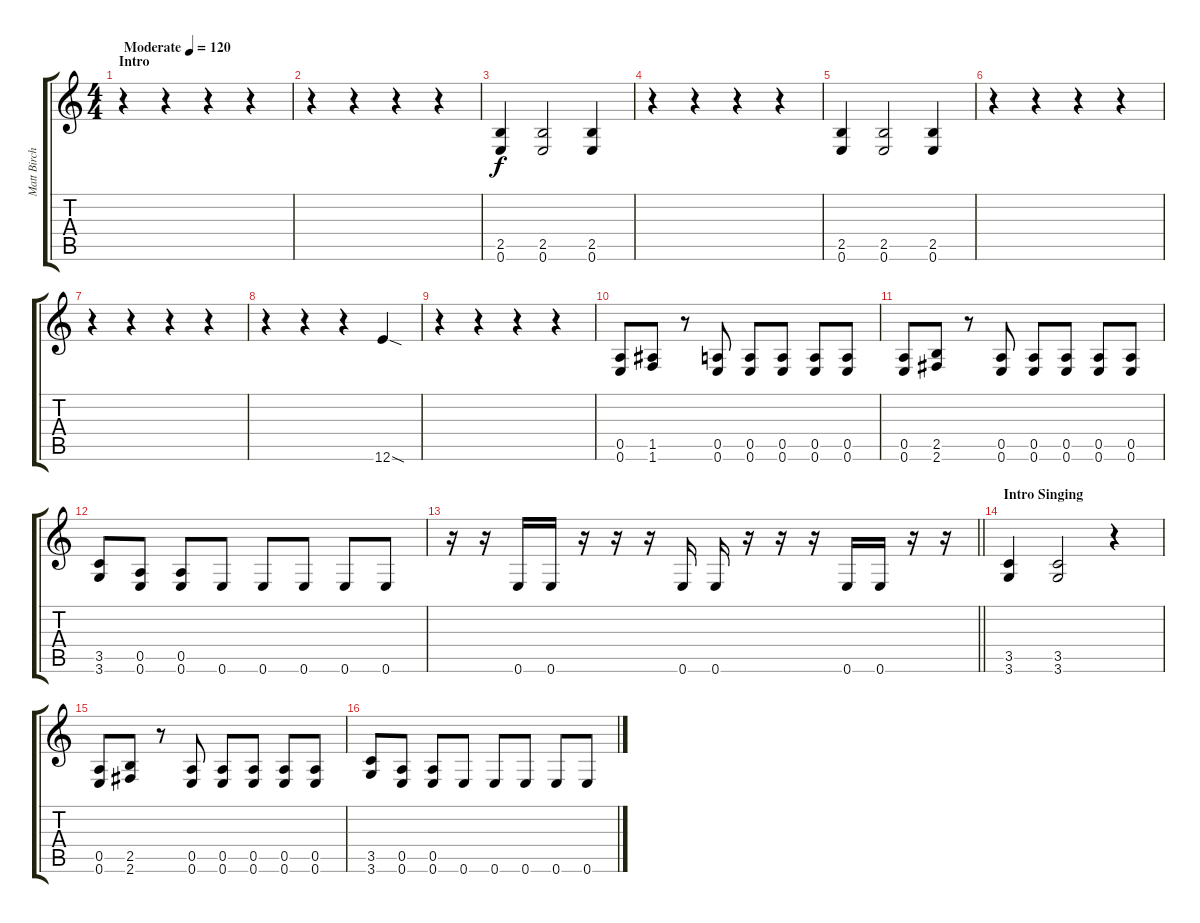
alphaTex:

\track ("Matt Birch" "Matt Birch") {instrument overdrivenguitar}
\staff {score tabs}
\tuning (E4 B3 G3 D3 A2 E2) {hide}
\ts (4 4)
\section ("" "Intro")
\tempo (120 "Moderate")
\clef g2
\ks c
r.4{dy f instrument overdrivenguitar} r.4 r.4 r.4 |
r.4 r.4 r.4 r.4 |
(2.5 0.6).4 (2.5 0.6).2 (2.5 0.6).4 |
r.4 r.4 r.4 r.4 |
(2.5 0.6).4 (2.5 0.6).2 (2.5 0.6).4 |
r.4 r.4 r.4 r.4 |
r.4 r.4 r.4 r.4 |
r.4 r.4 r.4 12.6{sod}.4 |
r.4 r.4 r.4 r.4 |
(0.5 0.6).8 (1.5 1.6).8 r.8 (0.5 0.6).8 (0.5 0.6).8 (0.5 0.6).8 (0.5 0.6).8 (0.5 0.6).8 |
(0.5 0.6).8 (2.5 2.6).8 r.8 (0.5 0.6).8 (0.5 0.6).8 (0.5 0.6).8 (0.5 0.6).8 (0.5 0.6).8 |
(3.5 3.6).8 (0.5 0.6).8 (0.5 0.6).8 0.6.8 0.6.8 0.6.8 0.6.8 0.6.8 |
\barLineRight lightlight
r.16 r.16 0.6.16 0.6.16 r.16 r.16 r.16 0.6.16 0.6.16 r.16 r.16 r.16 0.6.16 0.6.16 r.16 r.16 |
\section ("" "Intro Singing")
(3.5 3.6).4 (3.5 3.6).2 r.4 |
(0.5 0.6).8 (2.5 2.6).8 r.8 (0.5 0.6).8 (0.5 0.6).8 (0.5 0.6).8 (0.5 0.6).8 (0.5 0.6).8 |
(3.5 3.6).8 (0.5 0.6).8 (0.5 0.6).8 0.6.8 0.6.8 0.6.8 0.6.8 0.6.8
